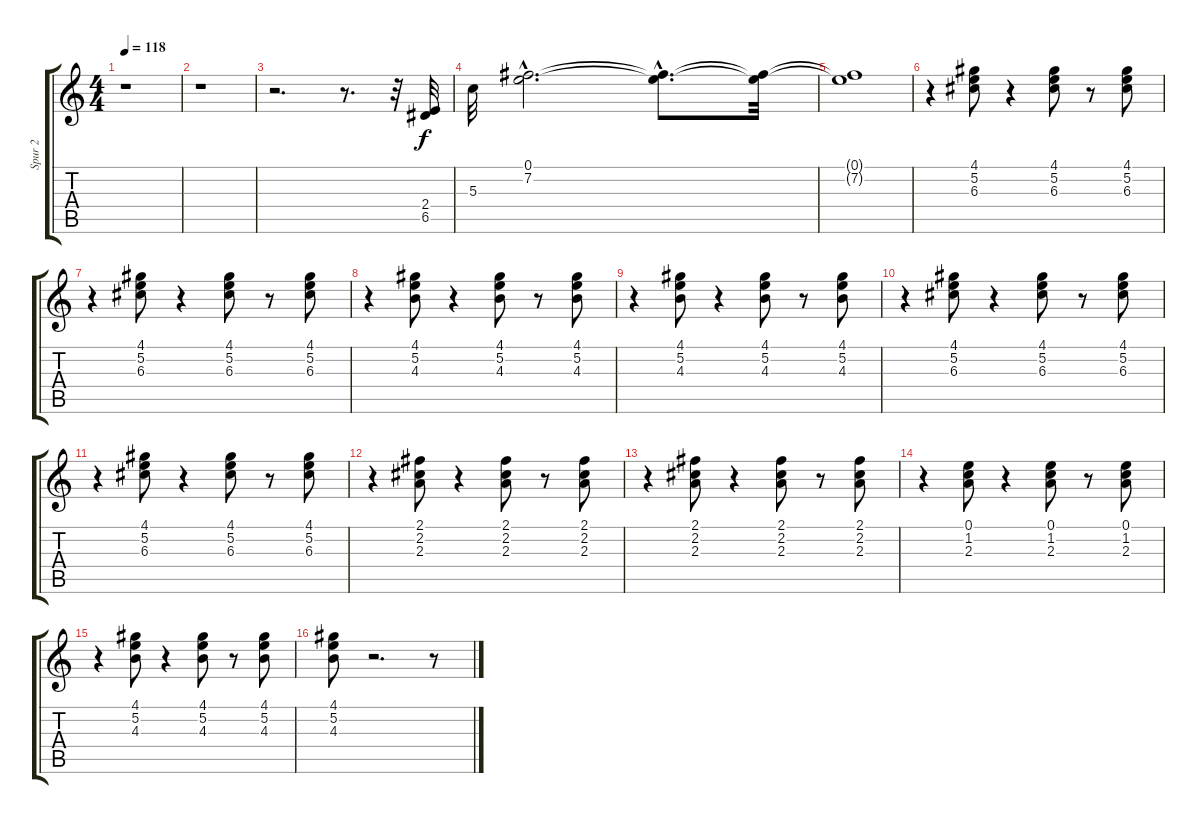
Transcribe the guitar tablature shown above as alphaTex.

\track ("Spur 2" "Spur 2") {instrument electricguitarclean}
\staff {score tabs}
\tuning (E4 B3 G3 D3 A2 E2) {hide}
\ts (4 4)
\tempo 118
\clef g2
\ks c
r.1{dy f instrument electricguitarclean} |
r.1 |
r.2{d} r.8{d} r.32 (2.4 6.5).32 |
5.3.32 (0.1{hac} 7.2{hac}).2{d} (0.1{hac t} 7.2{hac t}).8{d} (0.1{t} 7.2{t}).32 |
(0.1{t} 7.2{t}).1 |
r.4 (4.1 5.2 6.3).8 r.4 (4.1 5.2 6.3).8 r.8 (4.1 5.2 6.3).8 |
r.4 (4.1 5.2 6.3).8 r.4 (4.1 5.2 6.3).8 r.8 (4.1 5.2 6.3).8 |
r.4 (4.1 5.2 4.3).8 r.4 (4.1 5.2 4.3).8 r.8 (4.1 5.2 4.3).8 |
r.4 (4.1 5.2 4.3).8 r.4 (4.1 5.2 4.3).8 r.8 (4.1 5.2 4.3).8 |
r.4 (4.1 5.2 6.3).8 r.4 (4.1 5.2 6.3).8 r.8 (4.1 5.2 6.3).8 |
r.4 (4.1 5.2 6.3).8 r.4 (4.1 5.2 6.3).8 r.8 (4.1 5.2 6.3).8 |
r.4 (2.1 2.2 2.3).8 r.4 (2.1 2.2 2.3).8 r.8 (2.1 2.2 2.3).8 |
r.4 (2.1 2.2 2.3).8 r.4 (2.1 2.2 2.3).8 r.8 (2.1 2.2 2.3).8 |
r.4 (0.1 1.2 2.3).8 r.4 (0.1 1.2 2.3).8 r.8 (0.1 1.2 2.3).8 |
r.4 (4.1 5.2 4.3).8 r.4 (4.1 5.2 4.3).8 r.8 (4.1 5.2 4.3).8 |
(4.1 5.2 4.3).8 r.2{d} r.8
